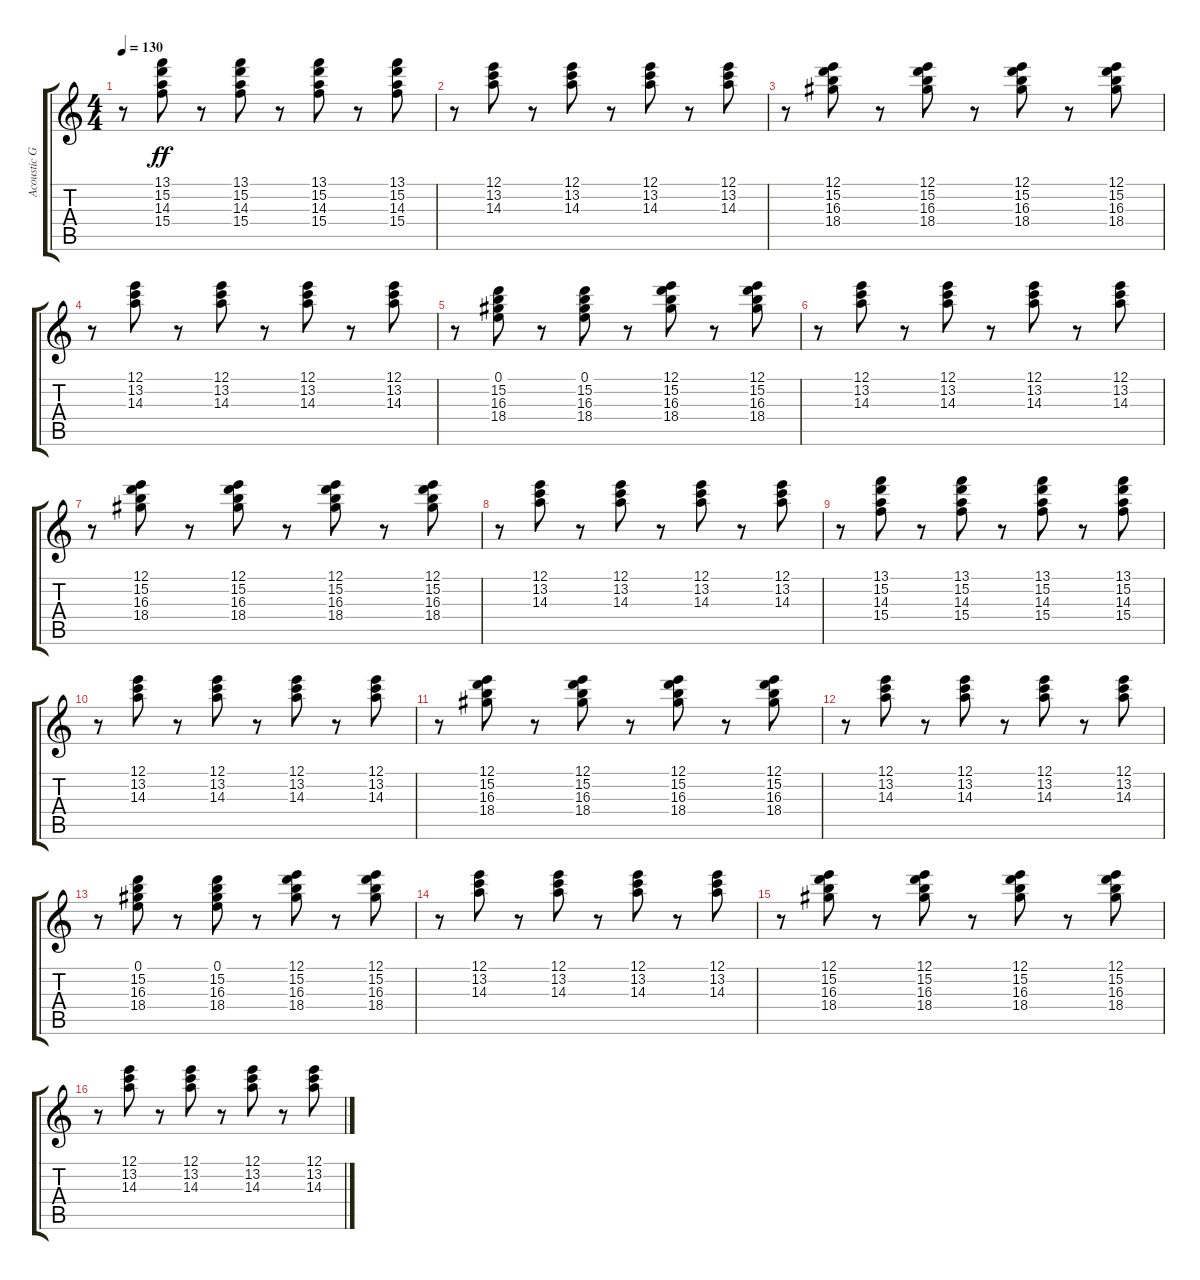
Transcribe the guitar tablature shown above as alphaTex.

\track ("Acoustic Guitar" "Acoustic G") {instrument acousticguitarsteel}
\staff {score tabs}
\tuning (E4 B3 G3 D3 A2 E2) {hide}
\ts (4 4)
\tempo 130
\clef g2
\ks c
r.8{dy ff} (13.1 15.2 14.3 15.4).8 r.8 (13.1 15.2 14.3 15.4).8 r.8 (13.1 15.2 14.3 15.4).8 r.8 (13.1 15.2 14.3 15.4).8 |
r.8 (12.1 13.2 14.3).8 r.8 (12.1 13.2 14.3).8 r.8 (12.1 13.2 14.3).8 r.8 (12.1 13.2 14.3).8 |
r.8 (12.1 15.2 16.3 18.4).8 r.8 (12.1 15.2 16.3 18.4).8 r.8 (12.1 15.2 16.3 18.4).8 r.8 (12.1 15.2 16.3 18.4).8 |
r.8 (12.1 13.2 14.3).8 r.8 (12.1 13.2 14.3).8 r.8 (12.1 13.2 14.3).8 r.8 (12.1 13.2 14.3).8 |
r.8 (0.1 15.2 16.3 18.4).8 r.8 (0.1 15.2 16.3 18.4).8 r.8 (12.1 15.2 16.3 18.4).8 r.8 (12.1 15.2 16.3 18.4).8 |
r.8 (12.1 13.2 14.3).8 r.8 (12.1 13.2 14.3).8 r.8 (12.1 13.2 14.3).8 r.8 (12.1 13.2 14.3).8 |
r.8 (12.1 15.2 16.3 18.4).8 r.8 (12.1 15.2 16.3 18.4).8 r.8 (12.1 15.2 16.3 18.4).8 r.8 (12.1 15.2 16.3 18.4).8 |
r.8 (12.1 13.2 14.3).8 r.8 (12.1 13.2 14.3).8 r.8 (12.1 13.2 14.3).8 r.8 (12.1 13.2 14.3).8 |
r.8 (13.1 15.2 14.3 15.4).8 r.8 (13.1 15.2 14.3 15.4).8 r.8 (13.1 15.2 14.3 15.4).8 r.8 (13.1 15.2 14.3 15.4).8 |
r.8 (12.1 13.2 14.3).8 r.8 (12.1 13.2 14.3).8 r.8 (12.1 13.2 14.3).8 r.8 (12.1 13.2 14.3).8 |
r.8 (12.1 15.2 16.3 18.4).8 r.8 (12.1 15.2 16.3 18.4).8 r.8 (12.1 15.2 16.3 18.4).8 r.8 (12.1 15.2 16.3 18.4).8 |
r.8 (12.1 13.2 14.3).8 r.8 (12.1 13.2 14.3).8 r.8 (12.1 13.2 14.3).8 r.8 (12.1 13.2 14.3).8 |
r.8 (0.1 15.2 16.3 18.4).8 r.8 (0.1 15.2 16.3 18.4).8 r.8 (12.1 15.2 16.3 18.4).8 r.8 (12.1 15.2 16.3 18.4).8 |
r.8 (12.1 13.2 14.3).8 r.8 (12.1 13.2 14.3).8 r.8 (12.1 13.2 14.3).8 r.8 (12.1 13.2 14.3).8 |
r.8 (12.1 15.2 16.3 18.4).8 r.8 (12.1 15.2 16.3 18.4).8 r.8 (12.1 15.2 16.3 18.4).8 r.8 (12.1 15.2 16.3 18.4).8 |
r.8 (12.1 13.2 14.3).8 r.8 (12.1 13.2 14.3).8 r.8 (12.1 13.2 14.3).8 r.8 (12.1 13.2 14.3).8
